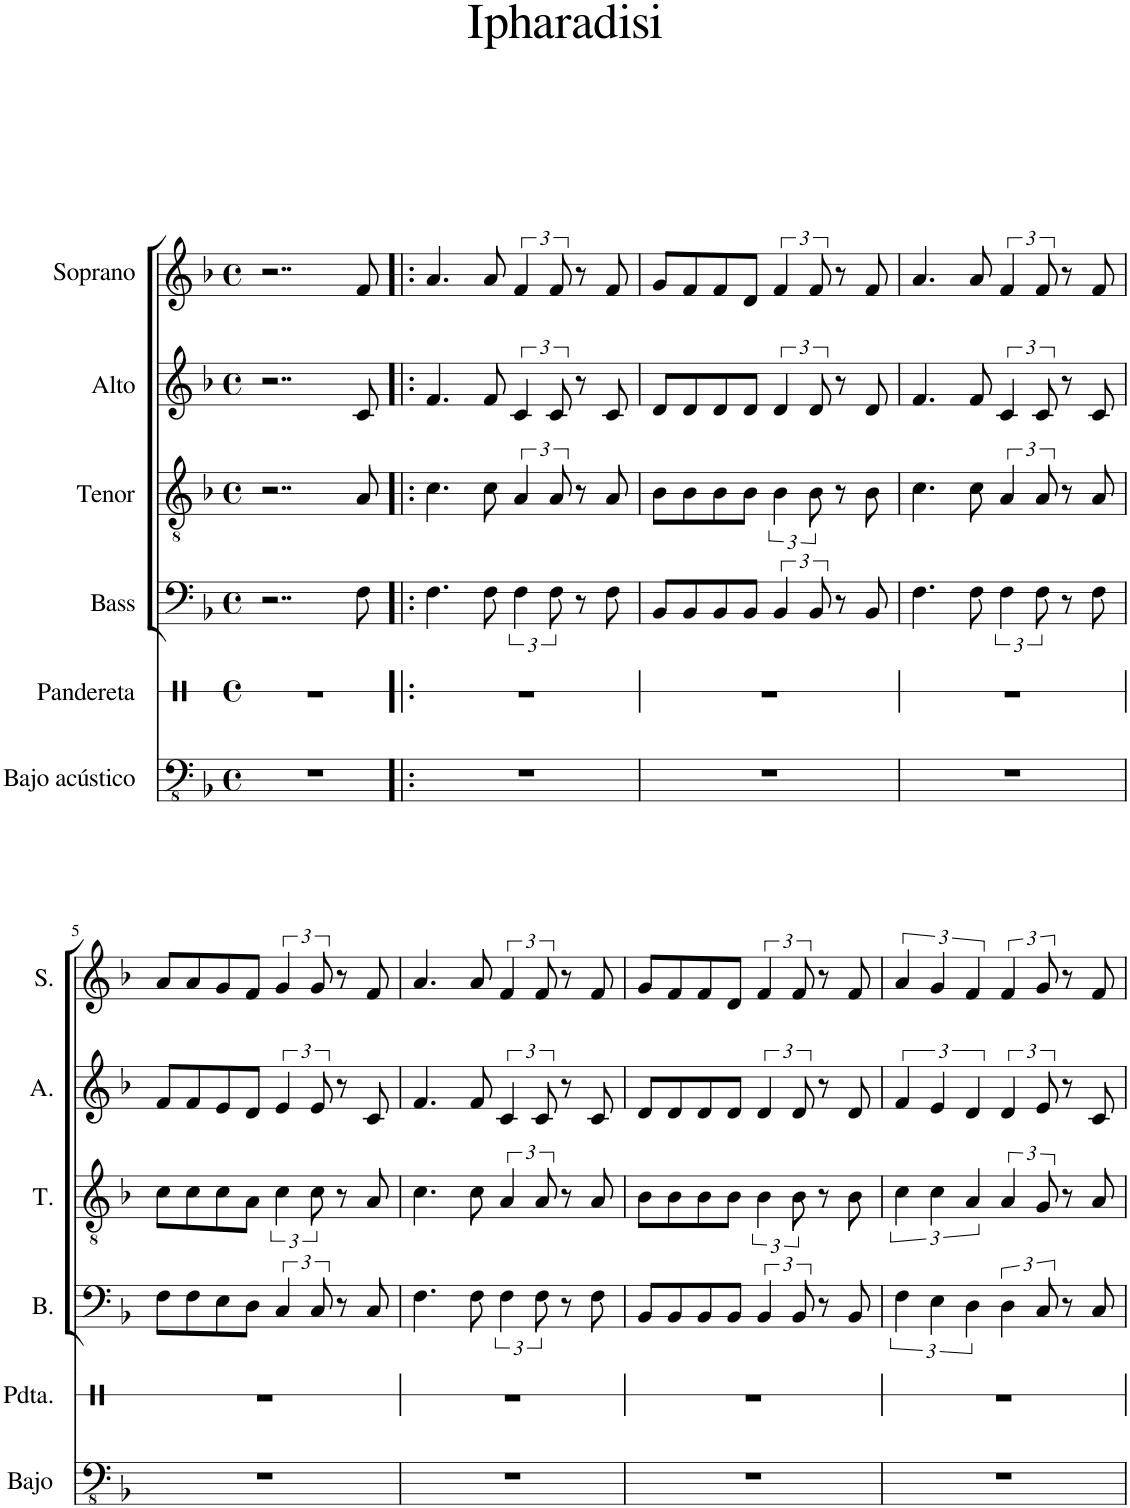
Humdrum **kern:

**kern	**kern	**kern	**kern	**kern	**kern
*part6	*part5	*part4	*part3	*part2	*part1
*staff6	*staff5	*staff4	*staff3	*staff2	*staff1
*I"Bajo acústico	*I"Pandereta	*I"Bass	*I"Tenor	*I"Alto	*I"Soprano
*I'Bajo	*I'Pdta.	*I'B.	*I'T.	*I'A.	*I'S.
*	*stria1	*	*	*	*
*clefFv4	*clefX	*clefF4	*clefGv2	*clefG2	*clefG2
*k[b-]	*k[]	*k[b-]	*k[b-]	*k[b-]	*k[b-]
*M4/4	*M4/4	*M4/4	*M4/4	*M4/4	*M4/4
*met(c)	*met(c)	*met(c)	*met(c)	*met(c)	*met(c)
=1	=1	=1	=1	=1	=1
1r	1r	2..r	2..r	2..r	2..r
.	.	8F\	8A/	8c/	8f/
=2!|:	=2!|:	=2!|:	=2!|:	=2!|:	=2!|:
1r	1r	4.F\	4.c\	4.f/	4.a/
.	.	8F\	8c\	8f/	8a/
.	.	6F\	6A/	6c/	6f/
.	.	12F\	12A/	12c/	12f/
.	.	8r	8r	8r	8r
.	.	8F\	8A/	8c/	8f/
=3	=3	=3	=3	=3	=3
1r	1r	8BB-/L	8B-\L	8d/L	8g/L
.	.	8BB-/	8B-\	8d/	8f/
.	.	8BB-/	8B-\	8d/	8f/
.	.	8BB-/J	8B-\J	8d/J	8d/J
.	.	6BB-/	6B-\	6d/	6f/
.	.	12BB-/	12B-\	12d/	12f/
.	.	8r	8r	8r	8r
.	.	8BB-/	8B-\	8d/	8f/
=4	=4	=4	=4	=4	=4
1r	1r	4.F\	4.c\	4.f/	4.a/
.	.	8F\	8c\	8f/	8a/
.	.	6F\	6A/	6c/	6f/
.	.	12F\	12A/	12c/	12f/
.	.	8r	8r	8r	8r
.	.	8F\	8A/	8c/	8f/
!!LO:LB:g=z
=5	=5	=5	=5	=5	=5
1r	1r	8F\L	8c\L	8f/L	8a/L
.	.	8F\	8c\	8f/	8a/
.	.	8E\	8c\	8e/	8g/
.	.	8D\J	8A\J	8d/J	8f/J
.	.	6C/	6c\	6e/	6g/
.	.	12C/	12c\	12e/	12g/
.	.	8r	8r	8r	8r
.	.	8C/	8A/	8c/	8f/
=6	=6	=6	=6	=6	=6
1r	1r	4.F\	4.c\	4.f/	4.a/
.	.	8F\	8c\	8f/	8a/
.	.	6F\	6A/	6c/	6f/
.	.	12F\	12A/	12c/	12f/
.	.	8r	8r	8r	8r
.	.	8F\	8A/	8c/	8f/
=7	=7	=7	=7	=7	=7
1r	1r	8BB-/L	8B-\L	8d/L	8g/L
.	.	8BB-/	8B-\	8d/	8f/
.	.	8BB-/	8B-\	8d/	8f/
.	.	8BB-/J	8B-\J	8d/J	8d/J
.	.	6BB-/	6B-\	6d/	6f/
.	.	12BB-/	12B-\	12d/	12f/
.	.	8r	8r	8r	8r
.	.	8BB-/	8B-\	8d/	8f/
=8	=8	=8	=8	=8	=8
1r	1r	6F\	6c\	6f/	6a/
.	.	6E\	6c\	6e/	6g/
.	.	6D\	6A/	6d/	6f/
.	.	6D\	6A/	6d/	6f/
.	.	12C/	12G/	12e/	12g/
.	.	8r	8r	8r	8r
.	.	8C/	8A/	8c/	8f/
=	=	=	=	=	=
*-	*-	*-	*-	*-	*-
